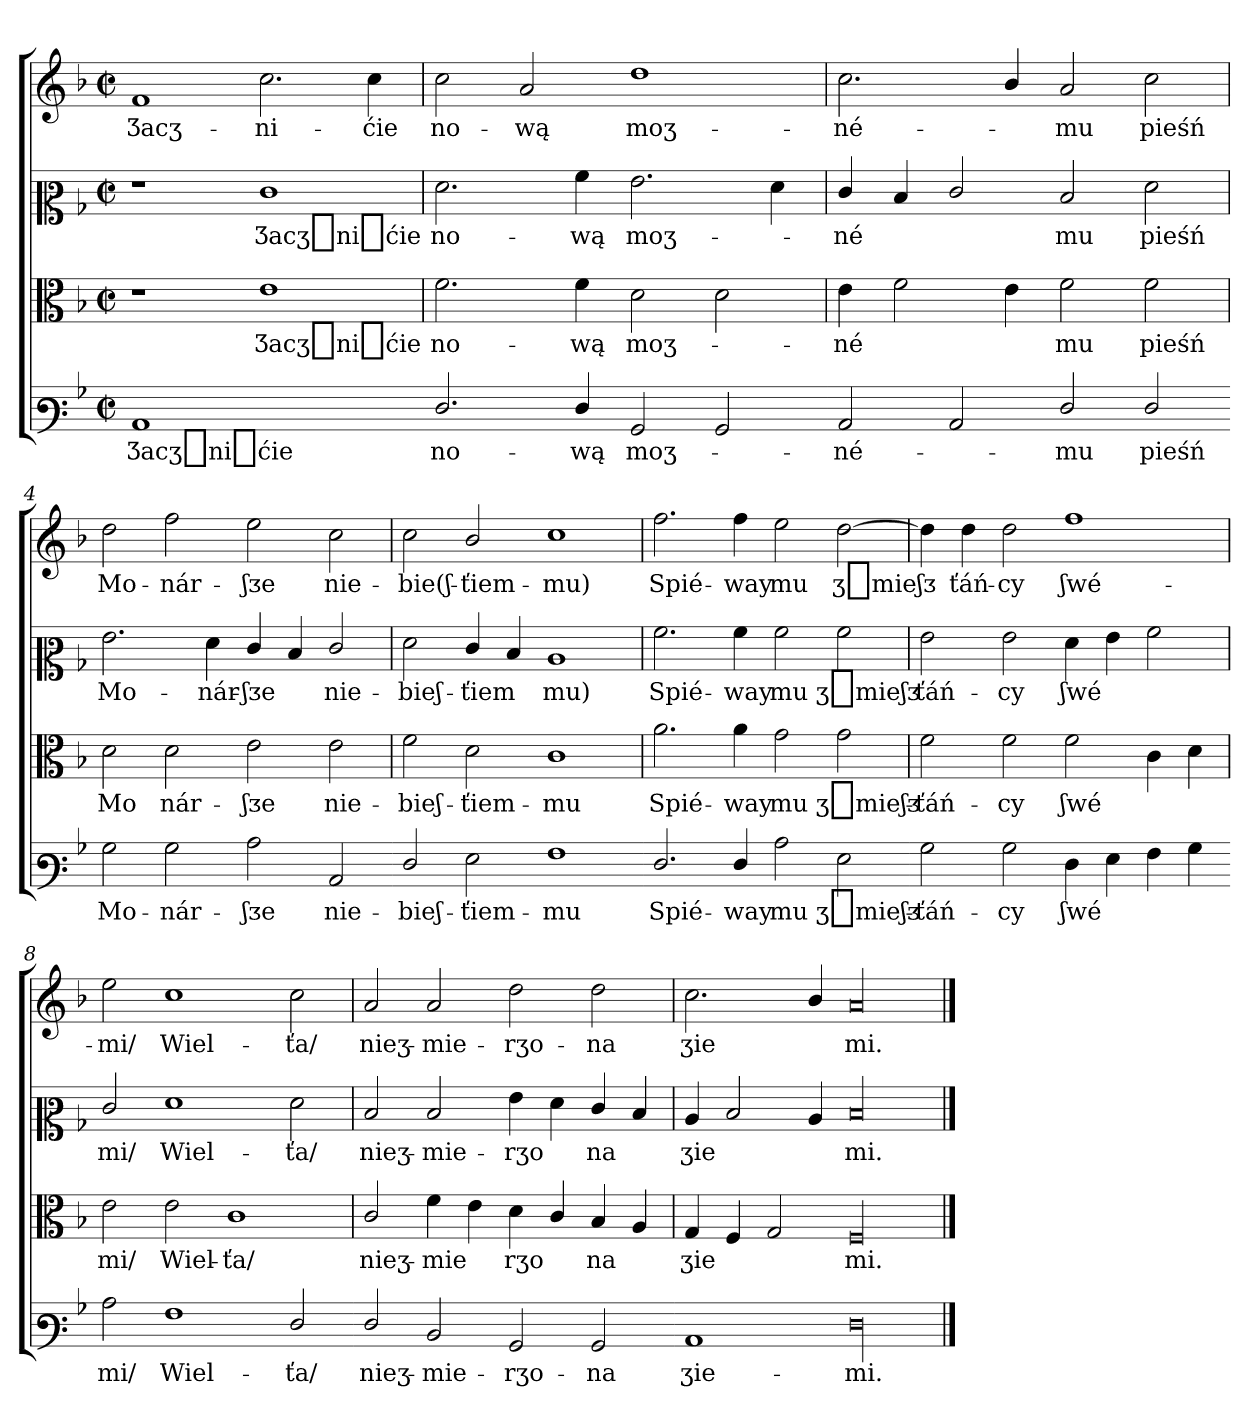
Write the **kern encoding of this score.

**kern	**text	**kern	**text	**kern	**text	**kern	**text
*part4	*part4	*part3	*part3	*part2	*part2	*part1	*part1
*staff4	*staff4	*staff3	*staff3	*staff2	*staff2	*staff1	*staff1
*clefF3	*	*clefC3	*	*clefC2	*	*clefG2	*
*k[b-]	*	*k[b-]	*	*k[b-]	*	*k[b-]	*
*M4/2	*	*M4/2	*	*M4/2	*	*M4/2	*
*met(c|)	*	*met(c|)	*	*met(c|)	*	*met(c|)	*
=1	=1	=1	=1	=1	=1	=1	=1
!LO:N:vis=1	!	!	!	!	!	!	!
0C	Ӡacӡ_ni_ćie	1r	.	1r	.	1f	Ӡacӡ-
.	.	1e	Ӡacӡ_ni_ćie	1e	Ӡacӡ_ni_ćie	2.cc	-ni-
.	.	.	.	.	.	4cc	-ćie
=2-	=2	=2	=2	=2	=2	=2	=2
2.F/	no-	2.f	no-	2.f	no-	2cc	no-
.	.	.	.	.	.	2a	-wą
4F/	-wą	4f	-wą	4a	-wą	.	.
2BB-	moӡ-	2d	moӡ-	2.g	moӡ-	1dd	moӡ-
2BB-	.	2d	.	.	.	.	.
.	.	.	.	4f	.	.	.
=3-	=3	=3	=3	=3	=3	=3	=3
2C	né-	4e	né	4e/	né	2.cc	-né-
.	.	2f	.	4d	.	.	.
2C	.	.	.	2e/	.	.	.
.	.	4e	.	.	.	4b-/	.
2F/	mu	2f	mu	2d	mu	2a	mu
2F/	pieśń	2f	pieśń	2f	pieśń	2cc	pieśń
=4-	=4	=4	=4	=4	=4	=4	=4
2B-	Mo-	2d	Mo	2.g	Mo-	2dd	Mo-
2B-	-nár-	2d	nár-	.	.	2ff	-nár-
.	.	.	.	4f	-nár-	.	.
2c	-ʃᴣe	2e	-ʃᴣe	4e/	-ʃᴣe	2ee	-ʃᴣe
.	.	.	.	4d	.	.	.
2C	nie-	2e	nie-	2e/	nie-	2cc	nie-
=5-	=5	=5	=5	=5	=5	=5	=5
2F/	bieʃ-	2f	-bieʃ-	2f	-bieʃ-	2cc	-bie(ʃ-
2G	-ťiem-	2d	-ťiem-	4e/	-ťiem	2b-/	-ťiem-
.	.	.	.	4d	.	.	.
1A	-mu	1c	-mu	1c	mu)	1cc	-mu)
=6-	=6	=6	=6	=6	=6	=6	=6
2.F/	Spié-	2.a	Spié-	2.a	Spié-	2.ff	Spié-
4F/	-way	4a	-way	4a	-way	4ff	-way
2c	mu	2g	mu	2a	mu	2ee	mu
2G	ӡ_mieʃᴣ-	2g	ӡ_mieʃᴣ-	2a	ӡ_mieʃᴣ	[2dd	ӡ_mieʃᴣ
=7-	=7	=7	=7	=7	=7	=7	=7
2B-	-ťáń-	2f	-ťáń-	2g	-ťáń-	4dd]	.
.	.	.	.	.	.	4dd	ťáń-
2B-	-cy	2f	-cy	2g	-cy	2dd	-cy
4F	ʃwé	2f	ʃwé	4f	ʃwé	1ff	ʃwé-
4G	.	.	.	4g	.	.	.
4A	.	4c	.	2a	.	.	.
4B-	.	4d	.	.	.	.	.
=8-	=8	=8	=8	=8	=8	=8	=8
2c	mi/	2e	mi/	2e/	mi/	2ee	-mi/
1A	Wiel-	2e	Wiel-	1f	Wiel-	1cc	Wiel-
.	.	1c	-ťa/	.	.	.	.
2F/	-ťa/	.	.	2f	-ťa/	2cc	-ťa/
=9-	=9	=9	=9	=9	=9	=9	=9
2F/	nieӡ-	2c/	nieӡ-	2d	nieӡ-	2a	nieӡ-
2D	-mie-	4f	-mie	2d	-mie-	2a	-mie-
.	.	4e	.	.	.	.	.
2BB-	-rӡo-	4d	rӡo	4g	-rӡo	2dd	-rӡo-
.	.	4c/	.	4f	.	.	.
2BB-	-na	4B-	na	4e/	na	2dd	-na
.	.	4A	.	4d	.	.	.
=10-	=10	=10	=10	=10	=10	=10	=10
1C	ӡie-	4G	ӡie	4c	ӡie	2.cc	ӡie
.	.	4F	.	2d	.	.	.
.	.	2G	.	.	.	.	.
.	.	.	.	4c	.	4b-/	.
!LO:N:vis=00	!	!LO:N:vis=00	!	!LO:N:vis=00	!	!LO:N:vis=00	!
1F	-mi.	1F/	mi.	1d/	mi.	1a/	mi.
==	==	==	==	==	==	==	==
*-	*-	*-	*-	*-	*-	*-	*-
